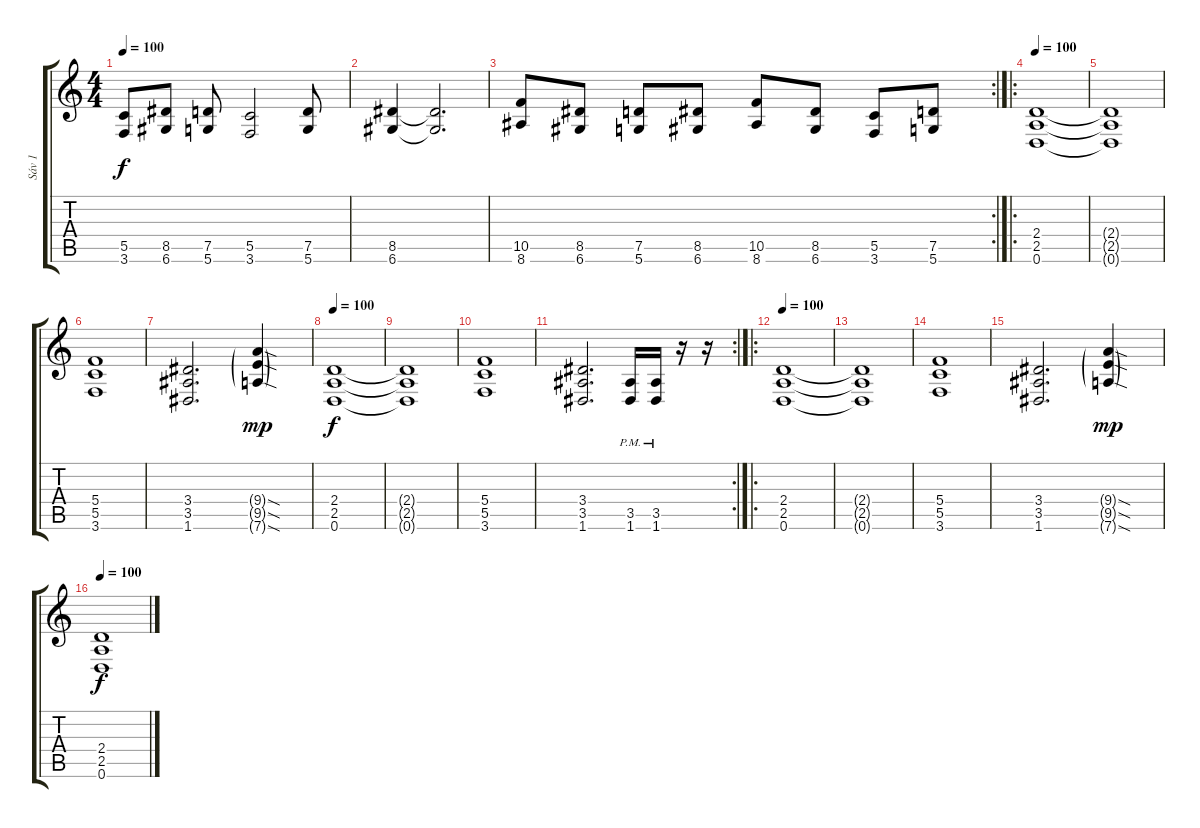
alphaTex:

\track ("Sáv 1" "Sáv 1") {instrument electricguitarclean}
\staff {score tabs}
\tuning (D4 A3 F3 C3 G2 D2) {hide}
\ts (4 4)
\tempo 100
\clef g2
\ks c
(5.5 3.6).8{dy f} (8.5 6.6).8 (7.5 5.6).8 (5.5 3.6).2 (7.5 5.6).8 |
(8.5 6.6).4 (8.5{t} 6.6{t}).2{d} |
\rc 2
(10.5 8.6).8 (8.5 6.6).8 (7.5 5.6).8 (8.5 6.6).8 (10.5 8.6).8 (8.5 6.6).8 (5.5 3.6).8 (7.5 5.6).8 |
\ro
\tempo 100
(2.4 2.5 0.6).1 |
(2.4{t} 2.5{t} 0.6{t}).1 |
(5.4 5.5 3.6).1 |
(3.4 3.5 1.6).2{d} (9.4{sod g} 9.5{sod g} 7.6{sod g}).4{dy mp} |
\tempo 100
(2.4 2.5 0.6).1{dy f} |
(2.4{t} 2.5{t} 0.6{t}).1 |
(5.4 5.5 3.6).1 |
\rc 2
(3.4 3.5 1.6).2{d} (3.5{pm} 1.6{pm}).16 (3.5{pm} 1.6{pm}).16 r.16 r.16 |
\ro
\tempo 100
(2.4 2.5 0.6).1 |
(2.4{t} 2.5{t} 0.6{t}).1 |
(5.4 5.5 3.6).1 |
(3.4 3.5 1.6).2{d} (9.4{sod g} 9.5{sod g} 7.6{sod g}).4{dy mp} |
\tempo 100
(2.4 2.5 0.6).1{dy f}
